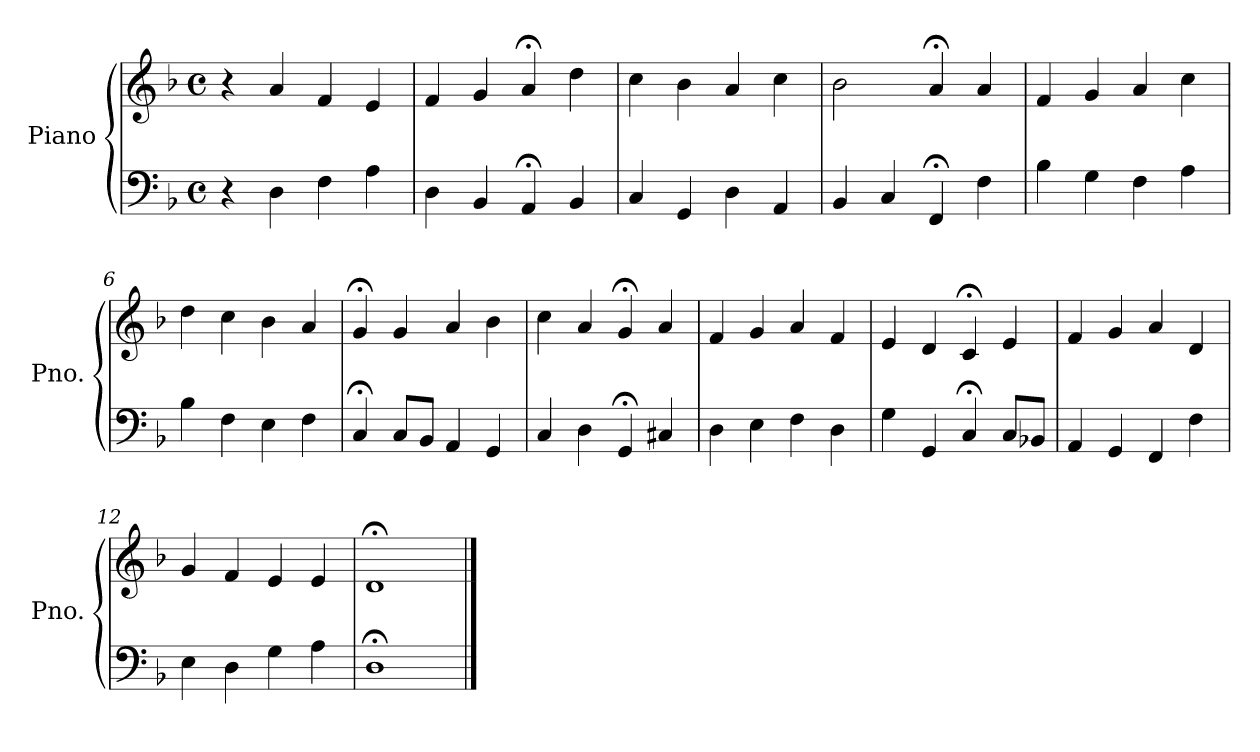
**kern	**kern
*part1	*part1
*staff2	*staff1
*I"Piano	*
*I'Pno.	*
*clefF4	*clefG2
*k[b-]	*k[b-]
*M4/4	*M4/4
*met(c)	*met(c)
=1	=1
4r	4r
4D\	4a/
4F\	4f/
4A\	4e/
=2	=2
4D\	4f/
4BB-/	4g/
4AA;</	4a;</
4BB-/	4dd\
=3	=3
4C/	4cc\
4GG/	4b-\
4D\	4a/
4AA/	4cc\
=4	=4
4BB-/	2b-\
4C/	.
4FF;</	4a;</
4F\	4a/
=5	=5
4B-\	4f/
4G\	4g/
4F\	4a/
4A\	4cc\
=6	=6
4B-\	4dd\
4F\	4cc\
4E\	4b-\
4F\	4a/
=7	=7
4C;</	4g;</
8C/L	4g/
8BB-/J	.
4AA/	4a/
4GG/	4b-\
!!LO:LB:g=z
=8	=8
4C/	4cc\
4D\	4a/
4GG;</	4g;</
4C#X/	4a/
=9	=9
4D\	4f/
4E\	4g/
4F\	4a/
4D\	4f/
=10	=10
4G\	4e/
4GG/	4d/
4C;</	4c;</
8C/L	4e/
8BB-X/J	.
=11	=11
4AA/	4f/
4GG/	4g/
4FF/	4a/
4F\	4d/
=12	=12
4E\	4g/
4D\	4f/
4G\	4e/
4A\	4e/
=13	=13
1D;<	1d;<
==	==
*-	*-
